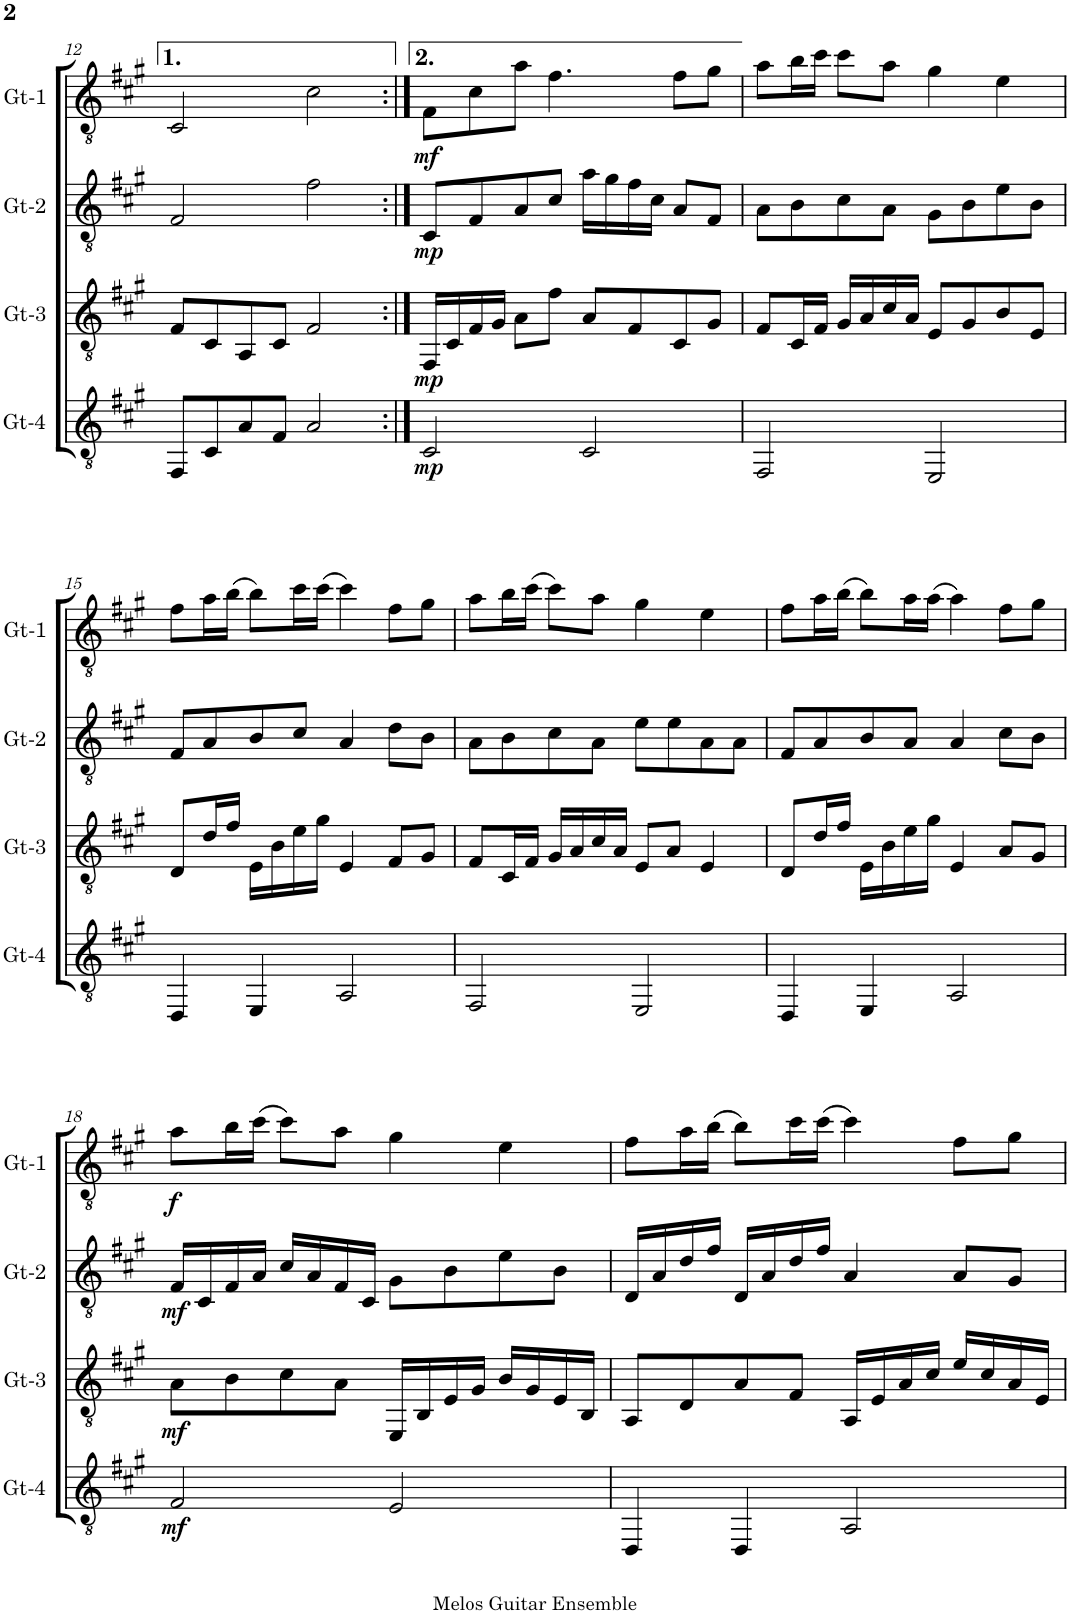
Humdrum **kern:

**kern	**dynam	**kern	**dynam	**kern	**dynam	**kern	**dynam
*part4	*part4	*part3	*part3	*part2	*part2	*part1	*part1
*staff4	*staff4	*staff3	*staff3	*staff2	*staff2	*staff1	*staff1
*I"Gt-4	*	*I"Gt-3	*	*I"Gt-2	*	*I"Gt-1	*
*I'Gt-4	*	*I'Gt-3	*	*I'Gt-2	*	*I'Gt-1	*
!!LO:PB:g=z
*clefGv2	*	*clefGv2	*	*clefGv2	*	*clefGv2	*
*k[f#c#g#]	*	*k[f#c#g#]	*	*k[f#c#g#]	*	*k[f#c#g#]	*
*M4/4	*	*M4/4	*	*M4/4	*	*M4/4	*
=12	=12	=12	=12	=12	=12	=12	=12
8FF#/L	.	8F#/L	.	2F#/	.	2C#/	.
8C#/	.	8C#/	.	.	.	.	.
8A/	.	8AA/	.	.	.	.	.
8F#/J	.	8C#/J	.	.	.	.	.
2A/	.	2F#/	.	2f#\	.	2c#\	.
=13:|!	=13:|!	=13:|!	=13:|!	=13:|!	=13:|!	=13:|!	=13:|!
!	!LO:DY:b	!	!LO:DY:b	!	!LO:DY:b	!	!LO:DY:b
2C#/	mp	16FF#/LL	mp	8C#/L	mp	8F#\L	mf
.	.	16C#/	.	.	.	.	.
.	.	16F#/	.	8F#/	.	8c#\	.
.	.	16G#/JJ	.	.	.	.	.
.	.	8A\L	.	8A/	.	8a\J	.
.	.	8f#\J	.	8c#/J	.	4.f#\	.
2C#/	.	8A/L	.	16a\LL	.	.	.
.	.	.	.	16g#\	.	.	.
.	.	8F#/	.	16f#\	.	.	.
.	.	.	.	16c#\JJ	.	.	.
.	.	8C#/	.	8A/L	.	8f#\L	.
.	.	8G#/J	.	8F#/J	.	8g#\J	.
=14	=14	=14	=14	=14	=14	=14	=14
2FF#/	.	8F#/L	.	8A\L	.	8a\L	.
.	.	16C#/L	.	8B\	.	16b\L	.
.	.	16F#/JJ	.	.	.	16cc#\JJ	.
.	.	16G#/LL	.	8c#\	.	8cc#\L	.
.	.	16A/	.	.	.	.	.
.	.	16c#/	.	8A\J	.	8a\J	.
.	.	16A/JJ	.	.	.	.	.
2EE/	.	8E/L	.	8G#\L	.	4g#\	.
.	.	8G#/	.	8B\	.	.	.
.	.	8B/	.	8e\	.	4e\	.
.	.	8E/J	.	8B\J	.	.	.
!!LO:LB:g=z
=15	=15	=15	=15	=15	=15	=15	=15
4DD/	.	8D/L	.	8F#/L	.	8f#\L	.
.	.	16d/L	.	8A/	.	16a\L	.
.	.	16f#/JJ	.	.	.	(16b\JJ	.
4EE/	.	16E\LL	.	8B/	.	8b\L)	.
.	.	16B\	.	.	.	.	.
.	.	16e\	.	8c#/J	.	16cc#\L	.
.	.	16g#\JJ	.	.	.	(16cc#\JJ	.
2AA/	.	4E/	.	4A/	.	4cc#\)	.
.	.	8F#/L	.	8d\L	.	8f#\L	.
.	.	8G#/J	.	8B\J	.	8g#\J	.
=16	=16	=16	=16	=16	=16	=16	=16
2FF#/	.	8F#/L	.	8A\L	.	8a\L	.
.	.	16C#/L	.	8B\	.	16b\L	.
.	.	16F#/JJ	.	.	.	(16cc#\JJ	.
.	.	16G#/LL	.	8c#\	.	8cc#\L)	.
.	.	16A/	.	.	.	.	.
.	.	16c#/	.	8A\J	.	8a\J	.
.	.	16A/JJ	.	.	.	.	.
2EE/	.	8E/L	.	8e\L	.	4g#\	.
.	.	8G#/J	.	8e\	.	.	.
.	.	4E/	.	8A\	.	4e\	.
.	.	.	.	8A\J	.	.	.
=17	=17	=17	=17	=17	=17	=17	=17
4DD/	.	8D/L	.	8F#/L	.	8f#\L	.
.	.	16d/L	.	8A/	.	16a\L	.
.	.	16f#/JJ	.	.	.	(16b\JJ	.
4EE/	.	16E\LL	.	8B/	.	8b\L)	.
.	.	16B\	.	.	.	.	.
.	.	16e\	.	8A/J	.	16a\L	.
.	.	16g#\JJ	.	.	.	(16a\JJ	.
2AA/	.	4E/	.	4A/	.	4a\)	.
.	.	8A/L	.	8c#\L	.	8f#\L	.
.	.	8G#/J	.	8B\J	.	8g#\J	.
!!LO:LB:g=z
=18	=18	=18	=18	=18	=18	=18	=18
!	!LO:DY:b	!	!LO:DY:b	!	!LO:DY:b	!	!LO:DY:b
2F#/	mf	8A\L	mf	16F#/LL	mf	8a\L	f
.	.	.	.	16C#/	.	.	.
.	.	8B\	.	16F#/	.	16b\L	.
.	.	.	.	16A/JJ	.	(16cc#\JJ	.
.	.	8c#\	.	16c#/LL	.	8cc#\L)	.
.	.	.	.	16A/	.	.	.
.	.	8A\J	.	16F#/	.	8a\J	.
.	.	.	.	16C#/JJ	.	.	.
2E/	.	16EE/LL	.	8G#\L	.	4g#\	.
.	.	16BB/	.	.	.	.	.
.	.	16E/	.	8B\	.	.	.
.	.	16G#/JJ	.	.	.	.	.
.	.	16B/LL	.	8e\	.	4e\	.
.	.	16G#/	.	.	.	.	.
.	.	16E/	.	8B\J	.	.	.
.	.	16BB/JJ	.	.	.	.	.
=19	=19	=19	=19	=19	=19	=19	=19
4DD/	.	8AA/L	.	16D/LL	.	8f#\L	.
.	.	.	.	16A/	.	.	.
.	.	8D/	.	16d/	.	16a\L	.
.	.	.	.	16f#/JJ	.	(16b\JJ	.
4DD/	.	8A/	.	16D/LL	.	8b\L)	.
.	.	.	.	16A/	.	.	.
.	.	8F#/J	.	16d/	.	16cc#\L	.
.	.	.	.	16f#/JJ	.	(16cc#\JJ	.
2AA/	.	16AA/LL	.	4A/	.	4cc#\)	.
.	.	16E/	.	.	.	.	.
.	.	16A/	.	.	.	.	.
.	.	16c#/JJ	.	.	.	.	.
.	.	16e/LL	.	8A/L	.	8f#\L	.
.	.	16c#/	.	.	.	.	.
.	.	16A/	.	8G#/J	.	8g#\J	.
.	.	16E/JJ	.	.	.	.	.
=	=	=	=	=	=	=	=
*-	*-	*-	*-	*-	*-	*-	*-
